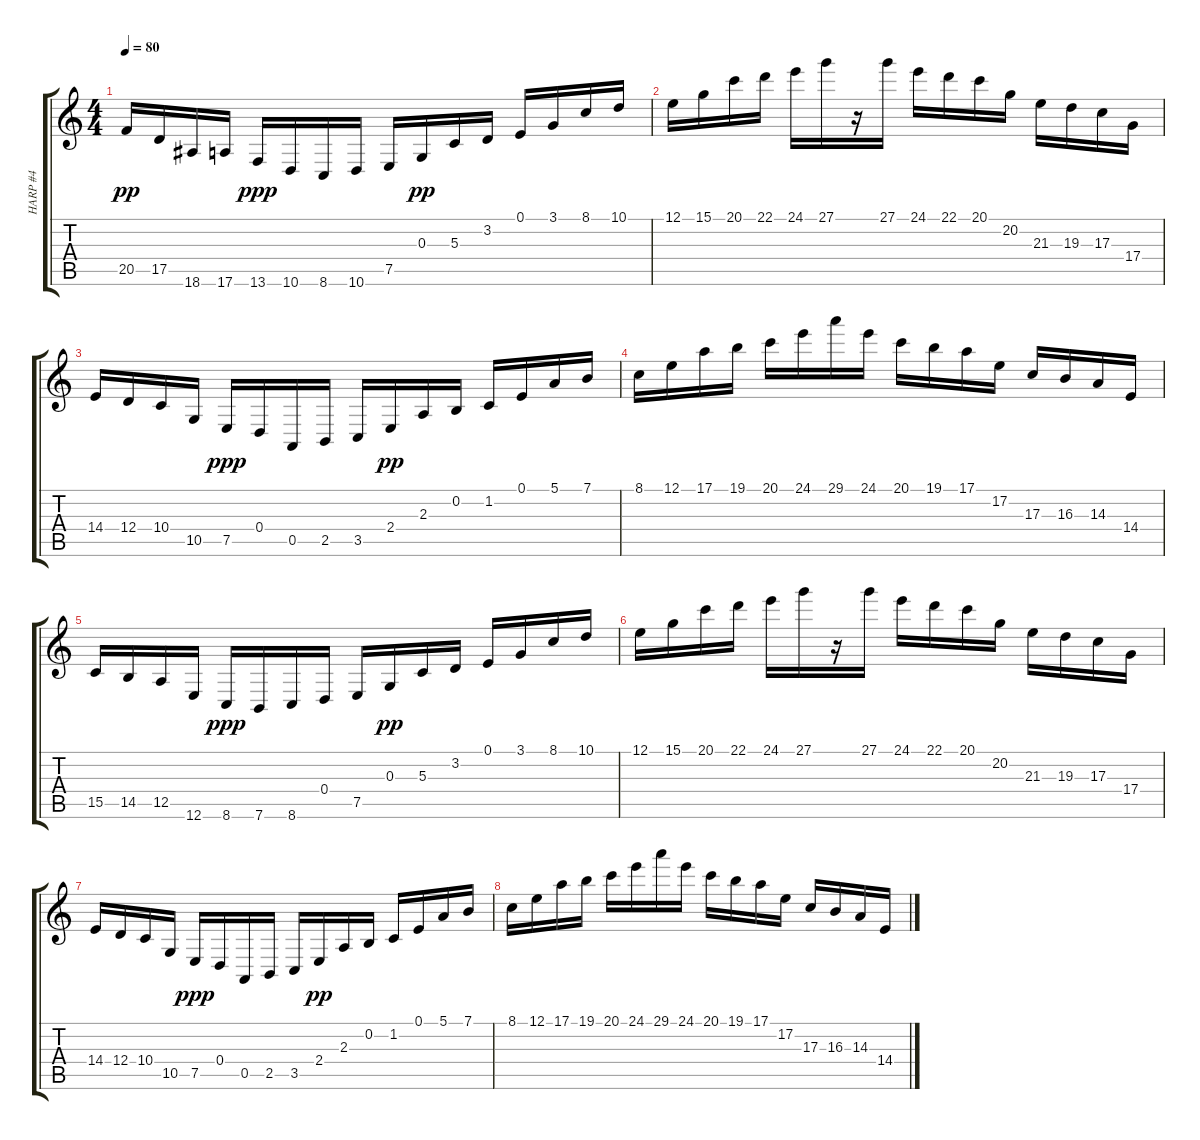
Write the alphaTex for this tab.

\track ("HARP #4" "HARP #4") {instrument orchestralharp}
\staff {score tabs}
\tuning (E4 B3 G3 D3 A2 E2) {hide}
\ts (4 4)
\tempo 80
\clef g2
\ks c
20.5.16{dy pp} 17.5.16 18.6.16 17.6.16 13.6.16{dy ppp} 10.6.16 8.6.16{volume 13} 10.6.16 7.5.16 0.3.16{dy pp} 5.3.16 3.2.16 0.1.16 3.1.16 8.1.16 10.1.16 |
12.1.16 15.1.16 20.1.16 22.1.16 24.1.16 27.1.16 r.16 27.1.16 24.1.16 22.1.16 20.1.16 20.2.16 21.3.16 19.3.16 17.3.16 17.4.16 |
14.4.16 12.4.16 10.4.16 10.5.16 7.5.16{dy ppp} 0.4.16 0.5.16 2.5.16 3.5.16 2.4.16{dy pp} 2.3.16 0.2.16 1.2.16 0.1.16 5.1.16 7.1.16 |
8.1.16 12.1.16 17.1.16 19.1.16 20.1.16 24.1.16 29.1.16 24.1.16 20.1.16 19.1.16 17.1.16 17.2.16 17.3.16 16.3.16 14.3.16 14.4.16 |
15.5.16 14.5.16 12.5.16 12.6.16 8.6.16{dy ppp} 7.6.16 8.6.16 0.4.16 7.5.16 0.3.16{dy pp} 5.3.16 3.2.16 0.1.16 3.1.16 8.1.16 10.1.16 |
12.1.16 15.1.16 20.1.16 22.1.16 24.1.16 27.1.16 r.16 27.1.16 24.1.16 22.1.16 20.1.16 20.2.16 21.3.16 19.3.16 17.3.16 17.4.16 |
14.4.16 12.4.16 10.4.16 10.5.16 7.5.16{dy ppp} 0.4.16 0.5.16 2.5.16 3.5.16 2.4.16{dy pp} 2.3.16 0.2.16 1.2.16 0.1.16 5.1.16 7.1.16 |
8.1.16 12.1.16 17.1.16 19.1.16 20.1.16 24.1.16 29.1.16 24.1.16 20.1.16 19.1.16 17.1.16 17.2.16 17.3.16 16.3.16 14.3.16 14.4.16
